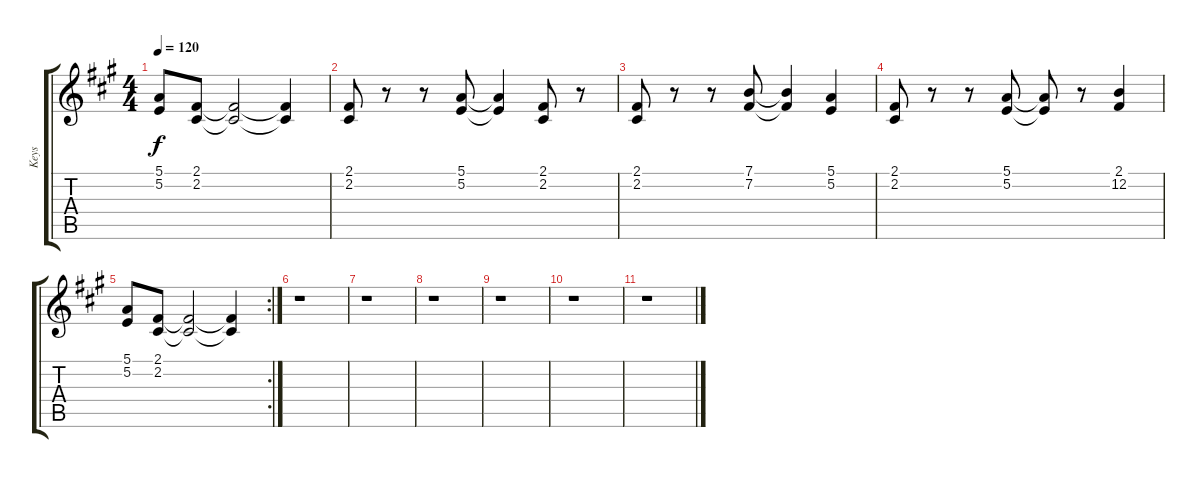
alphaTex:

\track ("Keys" "Keys") {instrument lead1square}
\staff {score tabs}
\tuning (E4 B3 G3 D3 A2 E2) {hide}
\ts (4 4)
\tempo 120
\clef g2
\ks a
(5.1 5.2).8{dy f} (2.1 2.2).8 (2.1{t} 2.2{t}).2 (2.1{t} 2.2{t}).4 |
(2.1 2.2).8 r.8 r.8 (5.1 5.2).8 (5.1{t} 5.2{t}).4 (2.1 2.2).8 r.8 |
(2.1 2.2).8 r.8 r.8 (7.1 7.2).8 (7.1{t} 7.2{t}).4 (5.1 5.2).4 |
(2.1 2.2).8 r.8 r.8 (5.1 5.2).8 (5.1{t} 5.2{t}).8 r.8 (2.1 12.2).4 |
\rc 2
(5.1 5.2).8 (2.1 2.2).8 (2.1{t} 2.2{t}).2 (2.1{t} 2.2{t}).4 |
r.1 |
r.1 |
r.1 |
r.1 |
r.1 |
r.1
